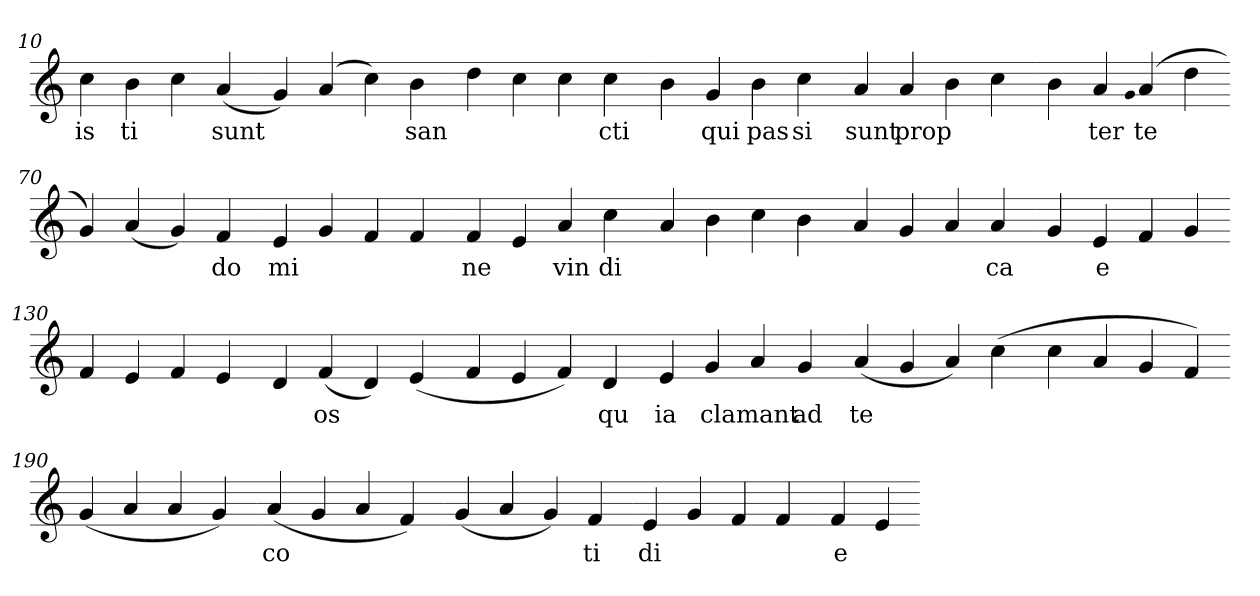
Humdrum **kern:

**kern	**text
*part1	*part1
*staff1	*staff1
*clefG2	*
=10.	=10.
4cc	is
4b	ti
4cc	.
(>4a	sunt
=20.-	=20.-
4g)	.
(>4a	.
4cc)	.
4b	san
=30.-	=30.-
4dd	.
4cc	.
4cc	.
4cc	cti
=40.-	=40.-
4b	.
4g	qui
4b	pas
4cc	si
=50.-	=50.-
4a	sunt
4a	prop
4b	.
4cc	.
=60.-	=60.-
4b	.
4a	ter
qqg	.
(>4a	te
4dd	.
=70.-	=70.-
4g)	.
(>4a	.
4g)	.
4f	do
=80.-	=80.-
4e	mi
4g	.
4f	.
4f	.
=90.-	=90.-
4f	ne
4e	.
4a	vin
4cc	di
=100.-	=100.-
4a	.
4b	.
4cc	.
4b	.
=110.-	=110.-
4a	.
4g	.
4a	.
4a	ca
=120.-	=120.-
4g	.
4e	e
4f	.
4g	.
=130.-	=130.-
4f	.
4e	.
4f	.
4e	.
=140.-	=140.-
4d	.
(>4f	os
4d)	.
(>4e	.
=150.-	=150.-
4f	.
4e	.
4f)	.
4d	qu
=160.-	=160.-
4e	ia
4g	cla
4a	mant
4g	ad
=170.-	=170.-
(>4a	te
4g	.
4a)	.
(>4cc	.
=180.-	=180.-
4cc	.
4a	.
4g	.
4f)	.
=190.-	=190.-
(>4g	.
4a	.
4a	.
4g)	.
=200.-	=200.-
(>4a	co
4g	.
4a	.
4f)	.
=210.-	=210.-
(>4g	.
4a	.
4g)	.
4f	ti
=220.-	=220.-
4e	di
4g	.
4f	.
4f	.
=230.-	=230.-
4f	e
4e	.
=-	=-
*-	*-
